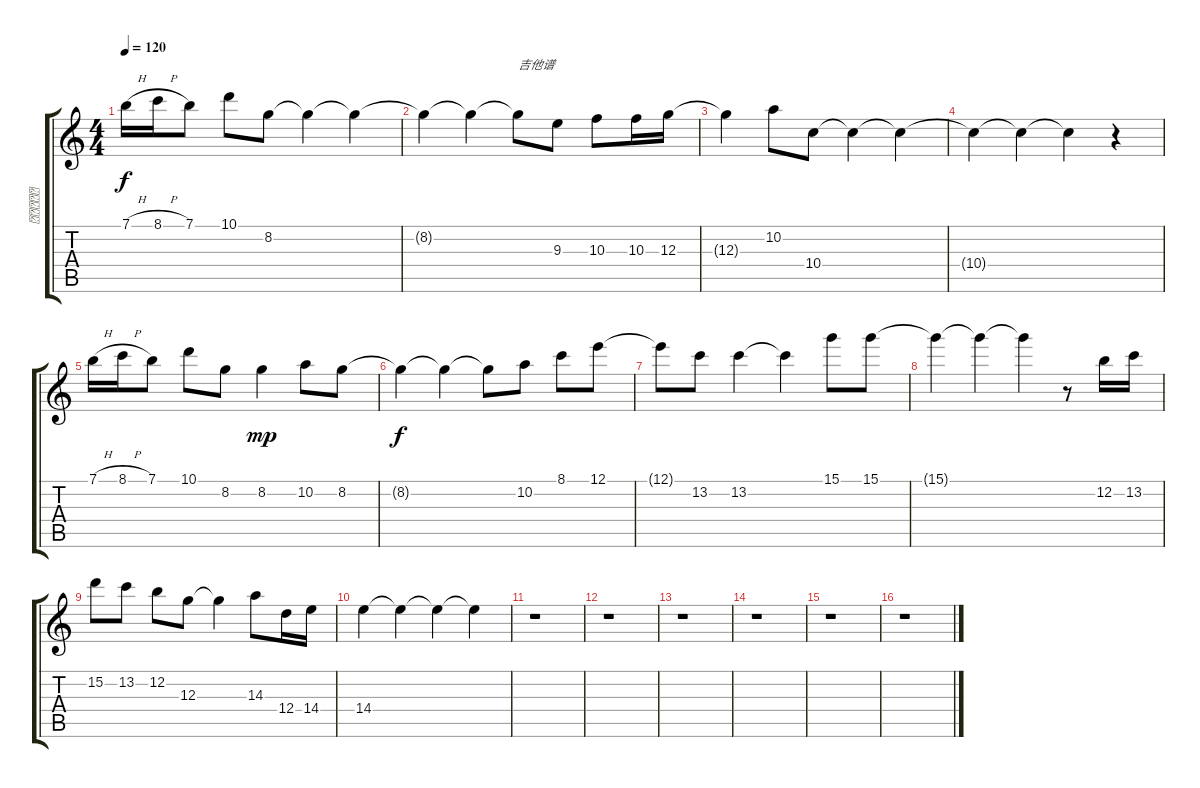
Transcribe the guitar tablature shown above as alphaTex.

\track (" " " ") {instrument acousticguitarsteel}
\staff {score tabs}
\tuning (E4 B3 G3 D3 A2 E2) {hide}
\ts (4 4)
\tempo 120
\clef g2
\ks c
7.1{h}.16{dy f instrument acousticguitarsteel} 8.1{h}.16 7.1.8 10.1.8 8.2.8 8.2{t}.4 8.2{t}.4 |
8.2{t}.4 8.2{t}.4 8.2{t}.8{txt "吉他谱"} 9.3.8 10.3.8 10.3.16 12.3.16 |
12.3{t}.4 10.2.8 10.4.8 10.4{t}.4 10.4{t}.4 |
10.4{t}.4 10.4{t}.4 10.4{t}.4 r.4 |
7.1{h}.16 8.1{h}.16 7.1.8 10.1.8 8.2.8 8.2.4{dy mp} 10.2.8 8.2.8 |
8.2{t}.4{dy f} 8.2{t}.4 8.2{t}.8 10.2.8 8.1.8 12.1.8 |
12.1{t}.8 13.2.8 13.2.4 13.2{t}.4 15.1.8 15.1.8 |
15.1{t}.4 15.1{t}.4 15.1{t}.4 r.8 12.2.16 13.2.16 |
15.2.8 13.2.8 12.2.8 12.3.8 12.3{t}.4 14.3.8 12.4.16 14.4.16 |
14.4.4 14.4{t}.4 14.4{t}.4 14.4{t}.4 |
r.1 |
r.1 |
r.1 |
r.1 |
r.1 |
r.1
